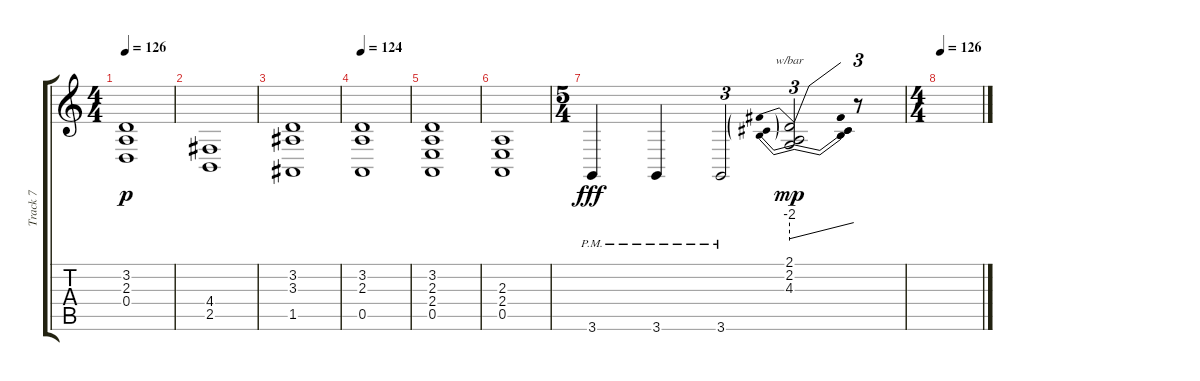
\track ("Track 7" "Track 7") {instrument musicbox}
\staff {score tabs}
\tuning (E4 B3 G3 D3 A2 E2) {hide}
\ts (4 4)
\tempo 126
\clef g2
\ks c
(3.2 2.3 0.4).1{dy p} |
(4.4 2.5).1 |
(3.2 3.3 1.5).1 |
\tempo 124
(3.2 2.3 0.5).1 |
(3.2 2.3 2.4 0.5).1 |
(2.3 2.4 0.5).1 |
\ts (5 4)
3.6{pm}.4{dy fff} 3.6{pm}.4 3.6{pm}.2{tu (3 2)} (2.1 2.2 4.3).2{tu (3 2) tbe (predivedive default 0 -8 60 0) dy mp volume 10 balance 8 instrument applause} r.8{tu (3 2)} |
\ts (4 4)
\tempo 126
